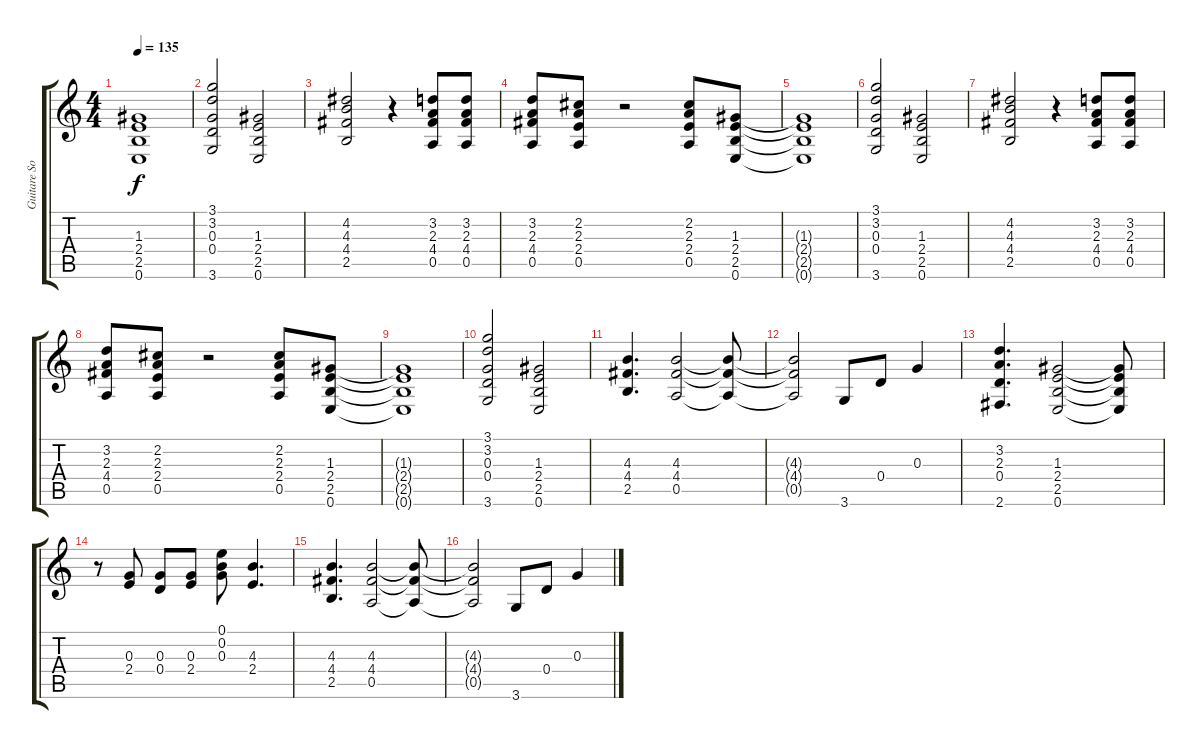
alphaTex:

\track ("Guitare Solo" "Guitare So") {instrument overdrivenguitar}
\staff {score tabs}
\tuning (E4 B3 G3 D3 A2 E2) {hide}
\ts (4 4)
\tempo 135
\clef g2
\ks c
(1.3{t} 2.4{t} 2.5{t} 0.6{t}).1{dy f} |
(3.1 3.2 0.3 0.4 3.6).2 (1.3 2.4 2.5 0.6).2 |
(4.2 4.3 4.4 2.5).2 r.4 (3.2 2.3 4.4 0.5).8 (3.2 2.3 4.4 0.5).8 |
(3.2 2.3 4.4 0.5).8 (2.2 2.3 2.4 0.5).8 r.2 (2.2 2.3 2.4 0.5).8 (1.3 2.4 2.5 0.6).8 |
(1.3{t} 2.4{t} 2.5{t} 0.6{t}).1 |
(3.1 3.2 0.3 0.4 3.6).2 (1.3 2.4 2.5 0.6).2 |
(4.2 4.3 4.4 2.5).2 r.4 (3.2 2.3 4.4 0.5).8 (3.2 2.3 4.4 0.5).8 |
(3.2 2.3 4.4 0.5).8 (2.2 2.3 2.4 0.5).8 r.2 (2.2 2.3 2.4 0.5).8 (1.3 2.4 2.5 0.6).8 |
(1.3{t} 2.4{t} 2.5{t} 0.6{t}).1 |
(3.1 3.2 0.3 0.4 3.6).2 (1.3 2.4 2.5 0.6).2 |
(4.3 4.4 2.5).4{d} (4.3 4.4 0.5).2 (4.3{t} 4.4{t} 0.5{t}).8 |
(4.3{t} 4.4{t} 0.5{t}).2 3.6.8 0.4.8 0.3.4 |
(3.2 2.3 0.4 2.6).4{d} (1.3 2.4 2.5 0.6).2 (1.3{t} 2.4{t} 2.5{t} 0.6{t}).8 |
r.8 (0.3 2.4).8 (0.3 0.4).8 (0.3 2.4).8 (0.1 0.2 0.3).8 (4.3 2.4).4{d} |
(4.3 4.4 2.5).4{d} (4.3 4.4 0.5).2 (4.3{t} 4.4{t} 0.5{t}).8 |
(4.3{t} 4.4{t} 0.5{t}).2 3.6.8 0.4.8 0.3.4
